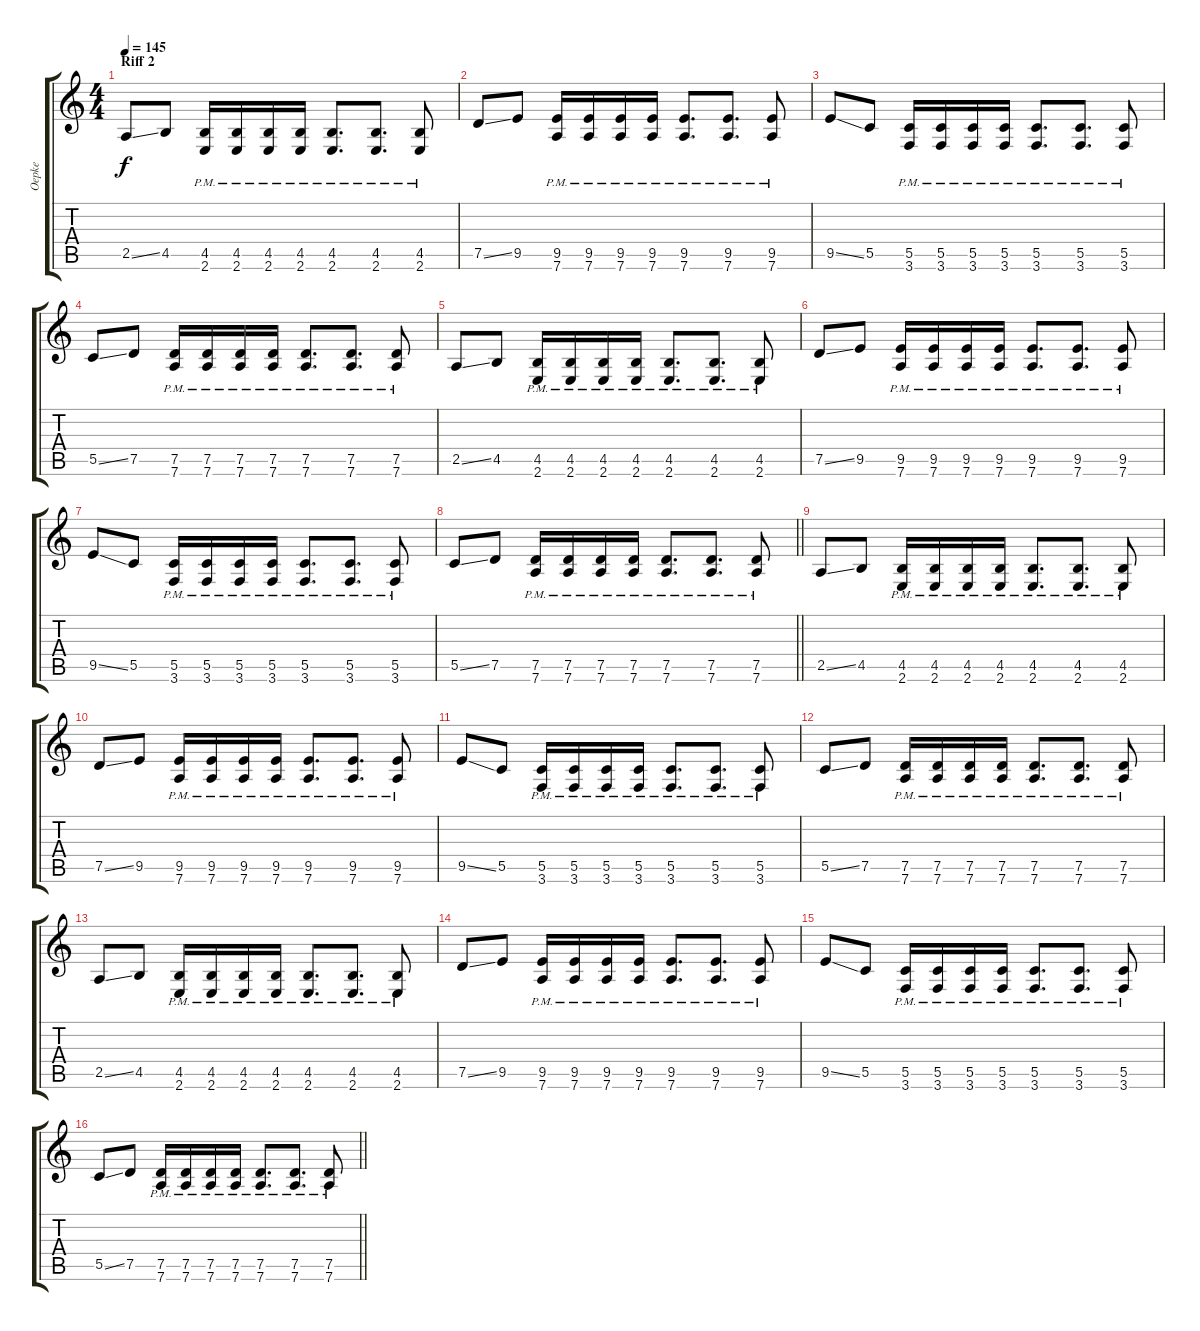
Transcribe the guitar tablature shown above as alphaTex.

\track ("Oepke" "Oepke") {instrument distortionguitar}
\staff {score tabs}
\tuning (D4 A3 F3 C3 G2 D2) {hide}
\ts (4 4)
\section ("" "Riff 2")
\tempo 145
\clef g2
\ks c
2.5{ss}.8{dy f} 4.5.8 (4.5{pm} 2.6{pm}).16 (4.5{pm} 2.6{pm}).16 (4.5{pm} 2.6{pm}).16 (4.5{pm} 2.6{pm}).16 (4.5{pm} 2.6{pm}).8{d} (4.5{pm} 2.6{pm}).8{d} (4.5{pm} 2.6{pm}).8 |
7.5{ss}.8 9.5.8 (9.5{pm} 7.6{pm}).16 (9.5{pm} 7.6{pm}).16 (9.5{pm} 7.6{pm}).16 (9.5{pm} 7.6{pm}).16 (9.5{pm} 7.6{pm}).8{d} (9.5{pm} 7.6{pm}).8{d} (9.5{pm} 7.6{pm}).8 |
9.5{ss}.8 5.5.8 (5.5{pm} 3.6{pm}).16 (5.5{pm} 3.6{pm}).16 (5.5{pm} 3.6{pm}).16 (5.5{pm} 3.6{pm}).16 (5.5{pm} 3.6{pm}).8{d} (5.5{pm} 3.6{pm}).8{d} (5.5{pm} 3.6{pm}).8 |
5.5{ss}.8 7.5.8 (7.5{pm} 7.6{pm}).16 (7.5{pm} 7.6{pm}).16 (7.5{pm} 7.6{pm}).16 (7.5{pm} 7.6{pm}).16 (7.5{pm} 7.6{pm}).8{d} (7.5{pm} 7.6{pm}).8{d} (7.5{pm} 7.6{pm}).8 |
2.5{ss}.8 4.5.8 (4.5{pm} 2.6{pm}).16 (4.5{pm} 2.6{pm}).16 (4.5{pm} 2.6{pm}).16 (4.5{pm} 2.6{pm}).16 (4.5{pm} 2.6{pm}).8{d} (4.5{pm} 2.6{pm}).8{d} (4.5{pm} 2.6{pm}).8 |
7.5{ss}.8 9.5.8 (9.5{pm} 7.6{pm}).16 (9.5{pm} 7.6{pm}).16 (9.5{pm} 7.6{pm}).16 (9.5{pm} 7.6{pm}).16 (9.5{pm} 7.6{pm}).8{d} (9.5{pm} 7.6{pm}).8{d} (9.5{pm} 7.6{pm}).8 |
9.5{ss}.8 5.5.8 (5.5{pm} 3.6{pm}).16 (5.5{pm} 3.6{pm}).16 (5.5{pm} 3.6{pm}).16 (5.5{pm} 3.6{pm}).16 (5.5{pm} 3.6{pm}).8{d} (5.5{pm} 3.6{pm}).8{d} (5.5{pm} 3.6{pm}).8 |
\barLineRight lightlight
5.5{ss}.8 7.5.8 (7.5{pm} 7.6{pm}).16 (7.5{pm} 7.6{pm}).16 (7.5{pm} 7.6{pm}).16 (7.5{pm} 7.6{pm}).16 (7.5{pm} 7.6{pm}).8{d} (7.5{pm} 7.6{pm}).8{d} (7.5{pm} 7.6{pm}).8 |
2.5{ss}.8 4.5.8 (4.5{pm} 2.6{pm}).16 (4.5{pm} 2.6{pm}).16 (4.5{pm} 2.6{pm}).16 (4.5{pm} 2.6{pm}).16 (4.5{pm} 2.6{pm}).8{d} (4.5{pm} 2.6{pm}).8{d} (4.5{pm} 2.6{pm}).8 |
7.5{ss}.8 9.5.8 (9.5{pm} 7.6{pm}).16 (9.5{pm} 7.6{pm}).16 (9.5{pm} 7.6{pm}).16 (9.5{pm} 7.6{pm}).16 (9.5{pm} 7.6{pm}).8{d} (9.5{pm} 7.6{pm}).8{d} (9.5{pm} 7.6{pm}).8 |
9.5{ss}.8 5.5.8 (5.5{pm} 3.6{pm}).16 (5.5{pm} 3.6{pm}).16 (5.5{pm} 3.6{pm}).16 (5.5{pm} 3.6{pm}).16 (5.5{pm} 3.6{pm}).8{d} (5.5{pm} 3.6{pm}).8{d} (5.5{pm} 3.6{pm}).8 |
5.5{ss}.8 7.5.8 (7.5{pm} 7.6{pm}).16 (7.5{pm} 7.6{pm}).16 (7.5{pm} 7.6{pm}).16 (7.5{pm} 7.6{pm}).16 (7.5{pm} 7.6{pm}).8{d} (7.5{pm} 7.6{pm}).8{d} (7.5{pm} 7.6{pm}).8 |
2.5{ss}.8 4.5.8 (4.5{pm} 2.6{pm}).16 (4.5{pm} 2.6{pm}).16 (4.5{pm} 2.6{pm}).16 (4.5{pm} 2.6{pm}).16 (4.5{pm} 2.6{pm}).8{d} (4.5{pm} 2.6{pm}).8{d} (4.5{pm} 2.6{pm}).8 |
7.5{ss}.8 9.5.8 (9.5{pm} 7.6{pm}).16 (9.5{pm} 7.6{pm}).16 (9.5{pm} 7.6{pm}).16 (9.5{pm} 7.6{pm}).16 (9.5{pm} 7.6{pm}).8{d} (9.5{pm} 7.6{pm}).8{d} (9.5{pm} 7.6{pm}).8 |
9.5{ss}.8 5.5.8 (5.5{pm} 3.6{pm}).16 (5.5{pm} 3.6{pm}).16 (5.5{pm} 3.6{pm}).16 (5.5{pm} 3.6{pm}).16 (5.5{pm} 3.6{pm}).8{d} (5.5{pm} 3.6{pm}).8{d} (5.5{pm} 3.6{pm}).8 |
\barLineRight lightlight
5.5{ss}.8 7.5.8 (7.5{pm} 7.6{pm}).16 (7.5{pm} 7.6{pm}).16 (7.5{pm} 7.6{pm}).16 (7.5{pm} 7.6{pm}).16 (7.5{pm} 7.6{pm}).8{d} (7.5{pm} 7.6{pm}).8{d} (7.5{pm} 7.6{pm}).8
